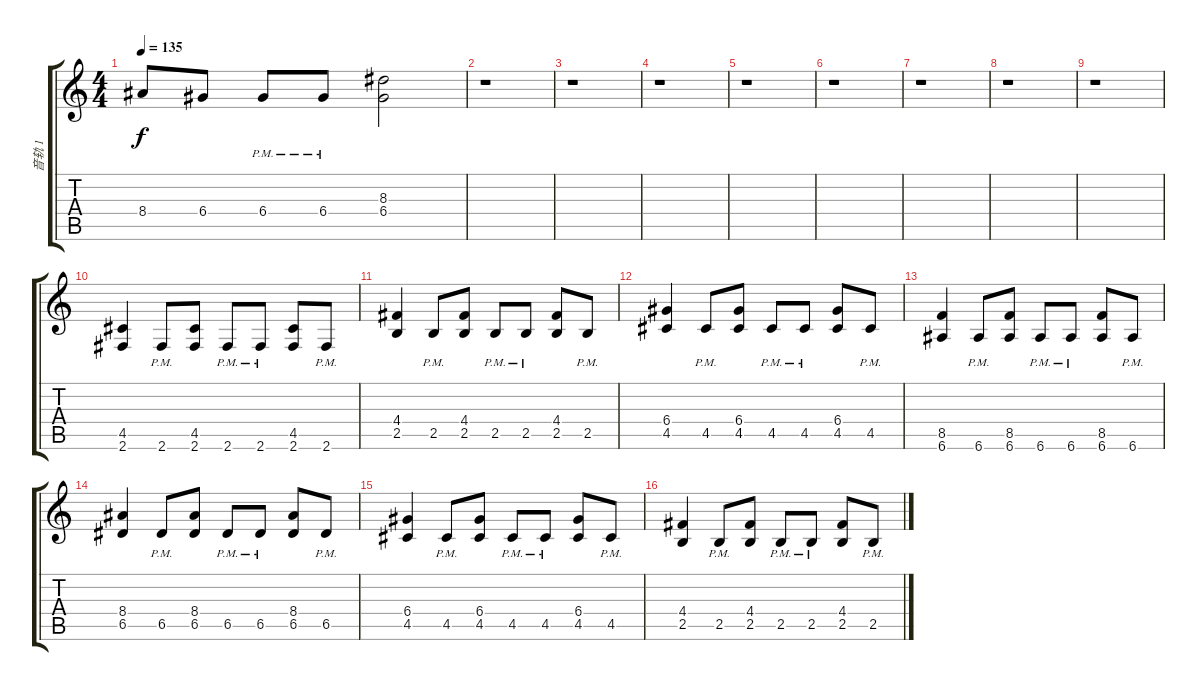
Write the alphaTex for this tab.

\track ("音轨 1" "音轨 1") {instrument distortionguitar}
\staff {score tabs}
\tuning (E4 B3 G3 D3 A2 E2) {hide}
\ts (4 4)
\tempo 135
\clef g2
\ks c
8.4.8{dy f} 6.4.8 6.4{pm}.8 6.4{pm}.8 (8.3 6.4).2 |
r.1 |
r.1 |
r.1 |
r.1 |
r.1 |
r.1 |
r.1 |
r.1 |
(4.5 2.6).4 2.6{pm}.8 (4.5 2.6).8 2.6{pm}.8 2.6{pm}.8 (4.5 2.6).8 2.6{pm}.8 |
(4.4 2.5).4 2.5{pm}.8 (4.4 2.5).8 2.5{pm}.8 2.5{pm}.8 (4.4 2.5).8 2.5{pm}.8 |
(6.4 4.5).4 4.5{pm}.8 (6.4 4.5).8 4.5{pm}.8 4.5{pm}.8 (6.4 4.5).8 4.5{pm}.8 |
(8.5 6.6).4 6.6{pm}.8 (8.5 6.6).8 6.6{pm}.8 6.6{pm}.8 (8.5 6.6).8 6.6{pm}.8 |
(8.4 6.5).4 6.5{pm}.8 (8.4 6.5).8 6.5{pm}.8 6.5{pm}.8 (8.4 6.5).8 6.5{pm}.8 |
(6.4 4.5).4 4.5{pm}.8 (6.4 4.5).8 4.5{pm}.8 4.5{pm}.8 (6.4 4.5).8 4.5{pm}.8 |
(4.4 2.5).4 2.5{pm}.8 (4.4 2.5).8 2.5{pm}.8 2.5{pm}.8 (4.4 2.5).8 2.5{pm}.8
